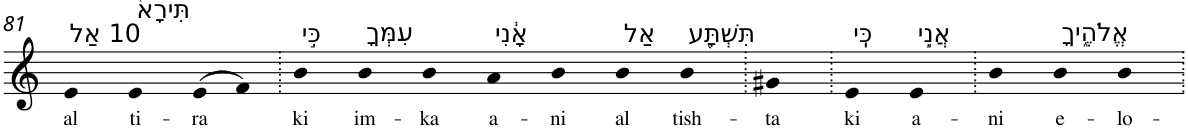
**kern	**text
*part1	*part1
*staff1	*staff1
*I"Piano	*
*I'Pno	*
!!LO:PB:g=z
*clefG2	*
*k[]	*
=81	=81
!LO:TX:a:t=10 אַל	!
!	!LO:LY:b
4e	al
!LO:TX:a:t=תִּירָא֙	!
!	!LO:LY:b
4e	ti-
!	!LO:LY:b
(>8e	-ra
8f)	.
=82.	=82.
!LO:TX:a:t=כִּ֣י	!
!	!LO:LY:b
4b	ki
!LO:TX:a:t=עִמְּךָ	!
!	!LO:LY:b
4b	im-
!	!LO:LY:b
4b	-ka
!LO:TX:a:t=אָ֔נִי	!
!	!LO:LY:b
4a	a-
!	!LO:LY:b
4b	-ni
!LO:TX:a:t=אַל	!
!	!LO:LY:b
4b	al
!LO:TX:a:t=תִּשְׁתָּ֖ע	!
!	!LO:LY:b
4b	tish-
=83.	=83.
!	!LO:LY:b
4g#X	-ta
=84.	=84.
!LO:TX:a:t=כִּֽי	!
!	!LO:LY:b
4e	ki
!LO:TX:a:t=אֲנִ֣י	!
!	!LO:LY:b
4e	a-
=85.	=85.
!	!LO:LY:b
4b	-ni
!LO:TX:a:t=אֱלֹהֶ֑יךָ	!
!	!LO:LY:b
4b	e-
!	!LO:LY:b
4b	-lo-
=.	=.
*-	*-
